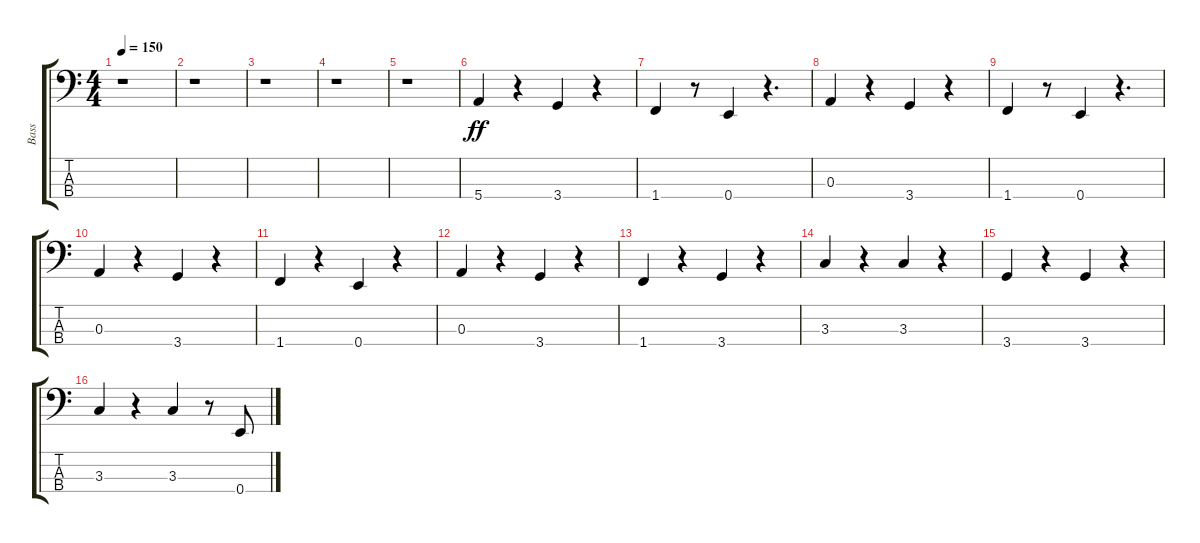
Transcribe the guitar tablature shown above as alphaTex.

\track ("Bass" "Bass") {instrument electricbasspick}
\staff {score tabs}
\tuning (G2 D2 A1 E1) {hide}
\ts (4 4)
\tempo 150
\clef f4
\ks c
r.1{dy ff instrument electricbasspick} |
r.1 |
r.1 |
r.1 |
r.1 |
5.4.4{balance 13 instrument synthbass1} r.4 3.4.4 r.4 |
1.4.4 r.8 0.4.4 r.4{d} |
0.3.4 r.4 3.4.4 r.4 |
1.4.4 r.8 0.4.4 r.4{d} |
0.3.4 r.4 3.4.4 r.4 |
1.4.4 r.4 0.4.4 r.4 |
0.3.4 r.4 3.4.4 r.4 |
1.4.4 r.4 3.4.4 r.4 |
3.3.4 r.4 3.3.4 r.4 |
3.4.4 r.4 3.4.4 r.4 |
3.3.4 r.4 3.3.4 r.8 0.4.8
